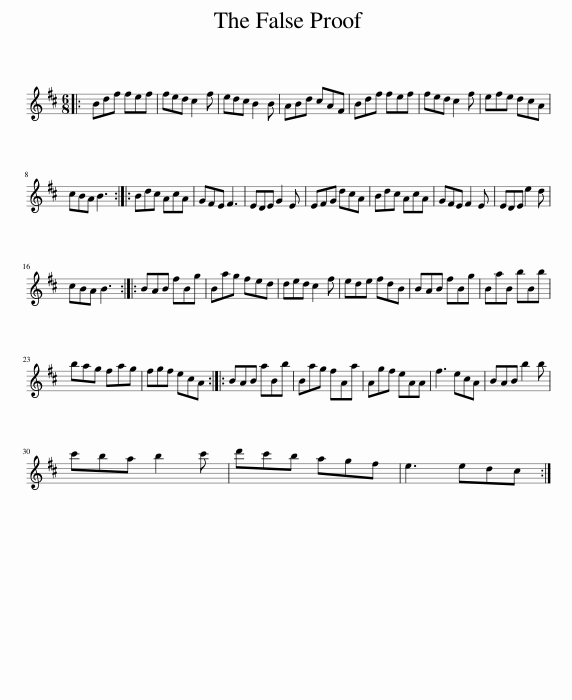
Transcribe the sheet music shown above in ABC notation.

X:1
L:1/8
M:6/8
I:linebreak $
K:Bmin
V:1 treble
V:1
|: Bdf fef | fed c2 f | edc B2 B | ABd cAF | Bdf fef | %5
 fed c2 f | efe dcA |$ cBA B3 :: Bdc AcA | GFE F3 | %10
 EDE G2 E | EFG dcA | Bdc AcA | GFE F2 E | EDE e2 d |$ %15
 cBA B3 :: BAB fBg | Bag fed | ded c2 f | ede fdB | %20
 BAB fBg | BaB bBb |$ bag fag | fgf ecA :: BAB aBb | %25
 Bag fAa | Agf eAA | f3 ecA | BAB b2 b |$ c'ba b2 c' | %30
 d'c'b agf | e3 edc :| %32
